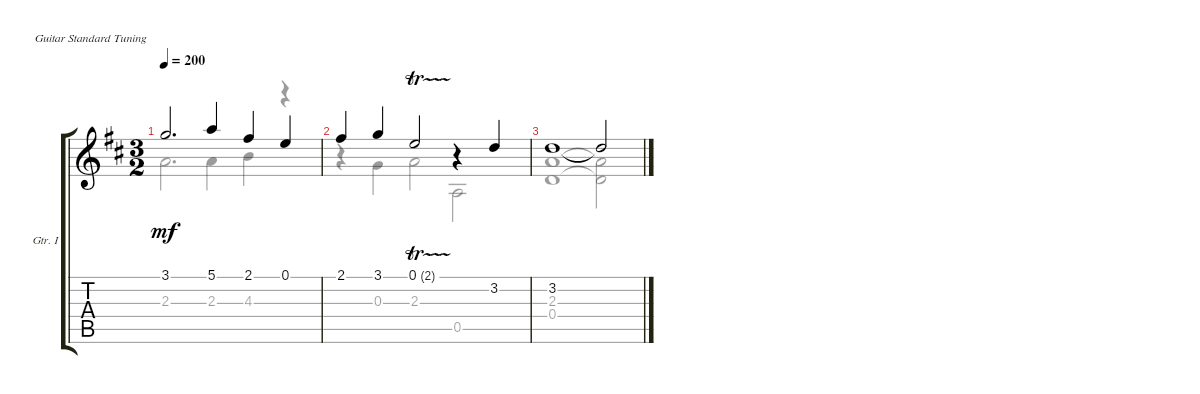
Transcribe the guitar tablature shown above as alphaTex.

\bracketExtendMode groupsimilarinstruments
\firstSystemTrackNameOrientation horizontal
\otherSystemsTrackNameOrientation horizontal
\track ("Gtr. I" "Gtr. I") {instrument acousticguitarnylon}
\staff {score tabs}
\tuning (E4 B3 G3 D3 A2 E2)
\voice
\ts (3 2)
\tempo 200
\clef g2
\ks bminor
3.1.2{d dy mf} 5.1.4 2.1.4 0.1.4 |
2.1.4 3.1.4 0.1{tr (2 16)}.2 r.4 3.2.4 |
3.2.1 3.2{t}.2
\voice
\clef g2
\ottava regular
\simile none
\ks bminor
2.3.2{d dy mf} 2.3.4 4.3.4 r.4 |
r.4 0.3.4 2.3.2 0.5.2 |
(2.3 0.4).1 (2.3{t} 0.4{t}).2
